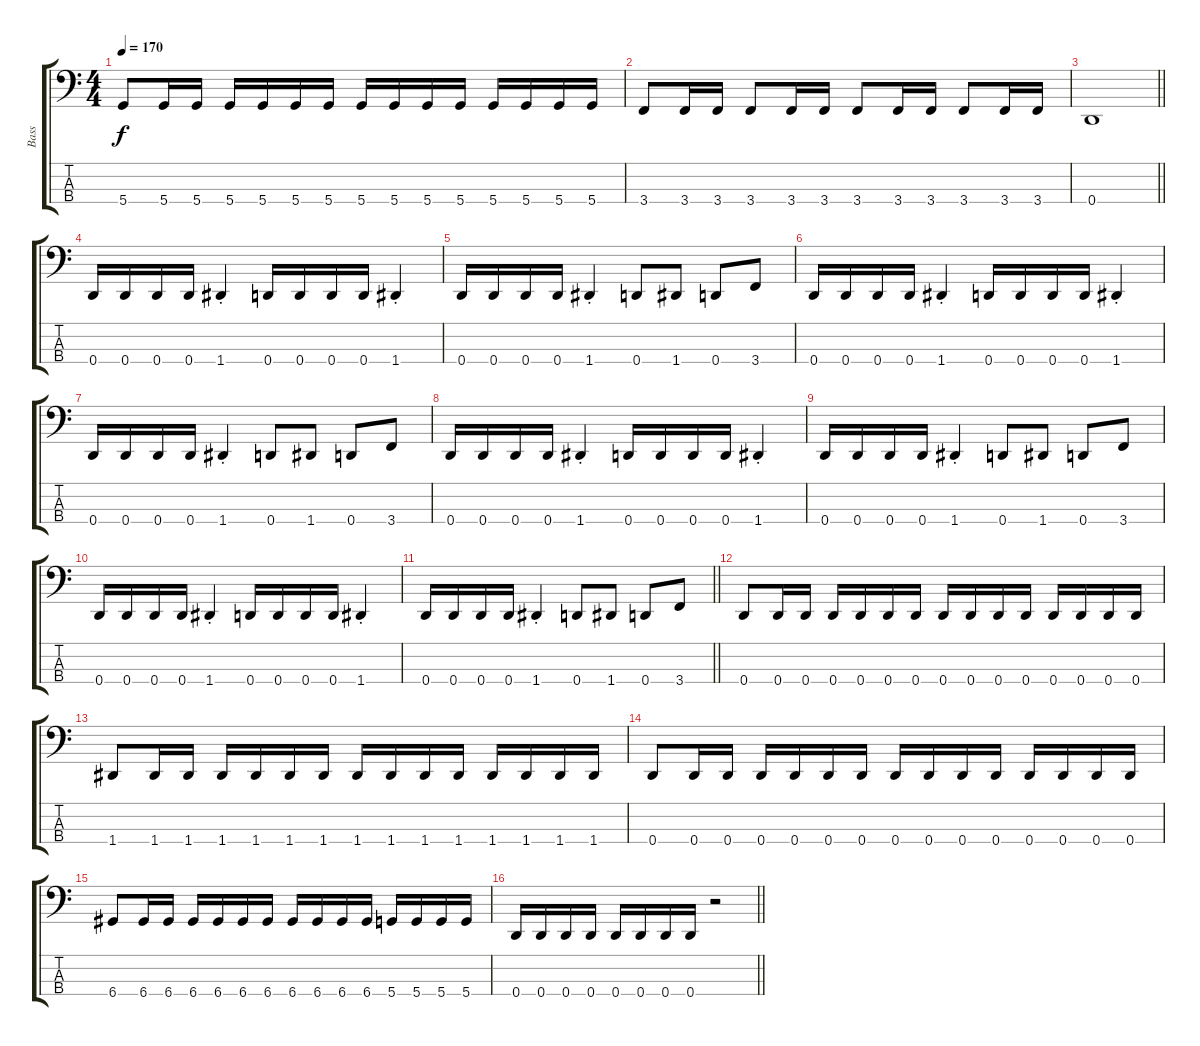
\track ("Bass" "Bass") {instrument electricbasspick}
\staff {score tabs}
\tuning (F2 C2 G1 D1) {hide}
\ts (4 4)
\tempo 170
\clef f4
\ks c
5.4.8{dy f} 5.4.16 5.4.16 5.4.16 5.4.16 5.4.16 5.4.16 5.4.16 5.4.16 5.4.16 5.4.16 5.4.16 5.4.16 5.4.16 5.4.16 |
3.4.8 3.4.16 3.4.16 3.4.8 3.4.16 3.4.16 3.4.8 3.4.16 3.4.16 3.4.8 3.4.16 3.4.16 |
\barLineRight lightlight
0.4.1 |
0.4.16 0.4.16 0.4.16 0.4.16 1.4{st}.4 0.4.16 0.4.16 0.4.16 0.4.16 1.4{st}.4 |
0.4.16 0.4.16 0.4.16 0.4.16 1.4{st}.4 0.4.8 1.4.8 0.4.8 3.4.8 |
0.4.16 0.4.16 0.4.16 0.4.16 1.4{st}.4 0.4.16 0.4.16 0.4.16 0.4.16 1.4{st}.4 |
0.4.16 0.4.16 0.4.16 0.4.16 1.4{st}.4 0.4.8 1.4.8 0.4.8 3.4.8 |
0.4.16 0.4.16 0.4.16 0.4.16 1.4{st}.4 0.4.16 0.4.16 0.4.16 0.4.16 1.4{st}.4 |
0.4.16 0.4.16 0.4.16 0.4.16 1.4{st}.4 0.4.8 1.4.8 0.4.8 3.4.8 |
0.4.16 0.4.16 0.4.16 0.4.16 1.4{st}.4 0.4.16 0.4.16 0.4.16 0.4.16 1.4{st}.4 |
\barLineRight lightlight
0.4.16 0.4.16 0.4.16 0.4.16 1.4{st}.4 0.4.8 1.4.8 0.4.8 3.4.8 |
0.4.8 0.4.16 0.4.16 0.4.16 0.4.16 0.4.16 0.4.16 0.4.16 0.4.16 0.4.16 0.4.16 0.4.16 0.4.16 0.4.16 0.4.16 |
1.4.8 1.4.16 1.4.16 1.4.16 1.4.16 1.4.16 1.4.16 1.4.16 1.4.16 1.4.16 1.4.16 1.4.16 1.4.16 1.4.16 1.4.16 |
0.4.8 0.4.16 0.4.16 0.4.16 0.4.16 0.4.16 0.4.16 0.4.16 0.4.16 0.4.16 0.4.16 0.4.16 0.4.16 0.4.16 0.4.16 |
6.4.8 6.4.16 6.4.16 6.4.16 6.4.16 6.4.16 6.4.16 6.4.16 6.4.16 6.4.16 6.4.16 5.4.16 5.4.16 5.4.16 5.4.16 |
\barLineRight lightlight
0.4.16 0.4.16 0.4.16 0.4.16 0.4.16 0.4.16 0.4.16 0.4.16 r.2
